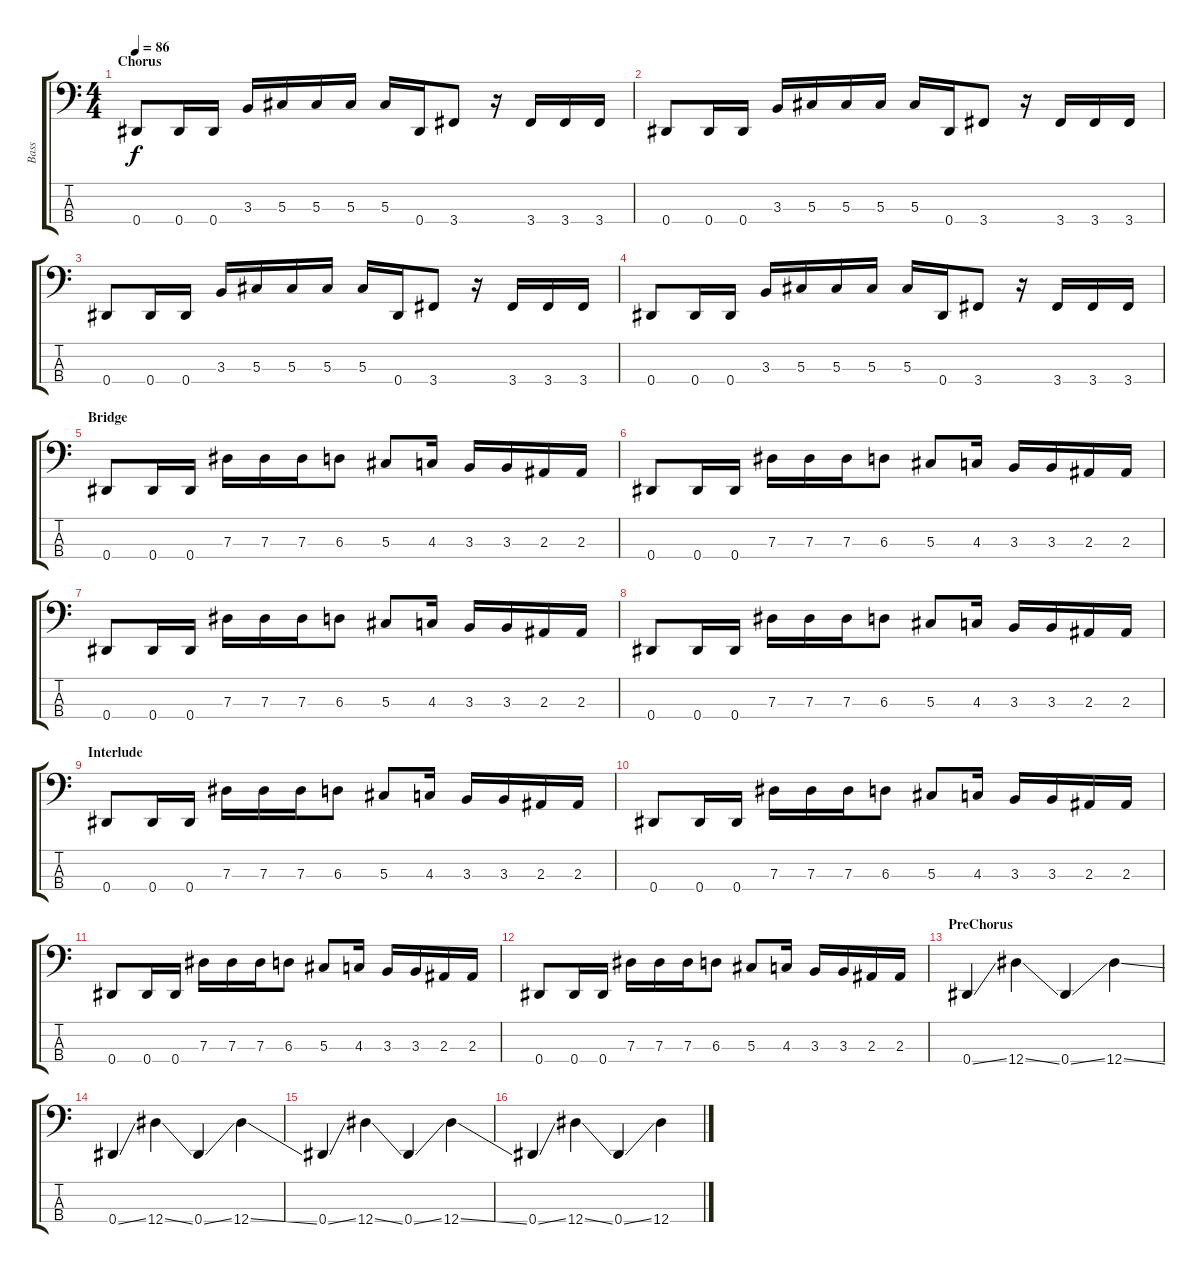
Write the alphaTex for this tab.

\track ("Bass" "Bass") {instrument electricbassfinger}
\staff {score tabs}
\tuning (Gb2 Db2 Ab1 Eb1) {hide}
\ts (4 4)
\section ("" "Chorus")
\tempo 86
\clef f4
\ks c
0.4.8{dy f} 0.4.16 0.4.16 3.3.16 5.3.16 5.3.16 5.3.16 5.3.16 0.4.16 3.4.8 r.16 3.4.16 3.4.16 3.4.16 |
0.4.8 0.4.16 0.4.16 3.3.16 5.3.16 5.3.16 5.3.16 5.3.16 0.4.16 3.4.8 r.16 3.4.16 3.4.16 3.4.16 |
0.4.8 0.4.16 0.4.16 3.3.16 5.3.16 5.3.16 5.3.16 5.3.16 0.4.16 3.4.8 r.16 3.4.16 3.4.16 3.4.16 |
0.4.8 0.4.16 0.4.16 3.3.16 5.3.16 5.3.16 5.3.16 5.3.16 0.4.16 3.4.8 r.16 3.4.16 3.4.16 3.4.16 |
\section ("" "Bridge")
0.4.8 0.4.16 0.4.16 7.3.16 7.3.16 7.3.16 6.3.8 5.3.8 4.3.16 3.3.16 3.3.16 2.3.16 2.3.16 |
0.4.8 0.4.16 0.4.16 7.3.16 7.3.16 7.3.16 6.3.8 5.3.8 4.3.16 3.3.16 3.3.16 2.3.16 2.3.16 |
0.4.8 0.4.16 0.4.16 7.3.16 7.3.16 7.3.16 6.3.8 5.3.8 4.3.16 3.3.16 3.3.16 2.3.16 2.3.16 |
0.4.8 0.4.16 0.4.16 7.3.16 7.3.16 7.3.16 6.3.8 5.3.8 4.3.16 3.3.16 3.3.16 2.3.16 2.3.16 |
\section ("" "Interlude")
0.4.8 0.4.16 0.4.16 7.3.16 7.3.16 7.3.16 6.3.8 5.3.8 4.3.16 3.3.16 3.3.16 2.3.16 2.3.16 |
0.4.8 0.4.16 0.4.16 7.3.16 7.3.16 7.3.16 6.3.8 5.3.8 4.3.16 3.3.16 3.3.16 2.3.16 2.3.16 |
0.4.8 0.4.16 0.4.16 7.3.16 7.3.16 7.3.16 6.3.8 5.3.8 4.3.16 3.3.16 3.3.16 2.3.16 2.3.16 |
0.4.8 0.4.16 0.4.16 7.3.16 7.3.16 7.3.16 6.3.8 5.3.8 4.3.16 3.3.16 3.3.16 2.3.16 2.3.16 |
\section ("" "PreChorus")
0.4{ss}.4 12.4{ss}.4 0.4{ss}.4 12.4{ss}.4 |
0.4{ss}.4 12.4{ss}.4 0.4{ss}.4 12.4{ss}.4 |
0.4{ss}.4 12.4{ss}.4 0.4{ss}.4 12.4{ss}.4 |
0.4{ss}.4 12.4{ss}.4 0.4{ss}.4 12.4{ss}.4
